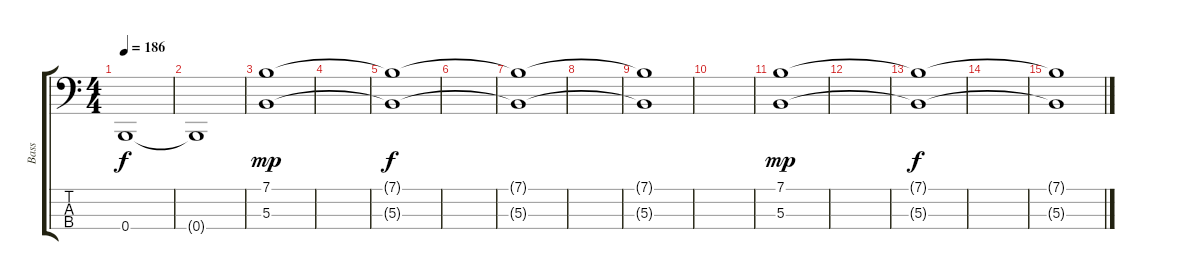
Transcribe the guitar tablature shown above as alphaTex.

\track ("Bass" "Bass") {instrument electricbassfinger}
\staff {score tabs}
\tuning (E2 B1 Gb1 B0) {hide}
\ts (4 4)
\tempo 186
\clef f4
\ks c
0.4{t}.1{dy f} |
0.4{t}.1 |
(7.1 5.3).1{dy mp} |
|
(7.1{t} 5.3{t}).1{dy f} |
|
(7.1{t} 5.3{t}).1 |
|
(7.1{t} 5.3{t}).1 |
|
(7.1 5.3).1{dy mp} |
|
(7.1{t} 5.3{t}).1{dy f} |
|
(7.1{t} 5.3{t}).1
